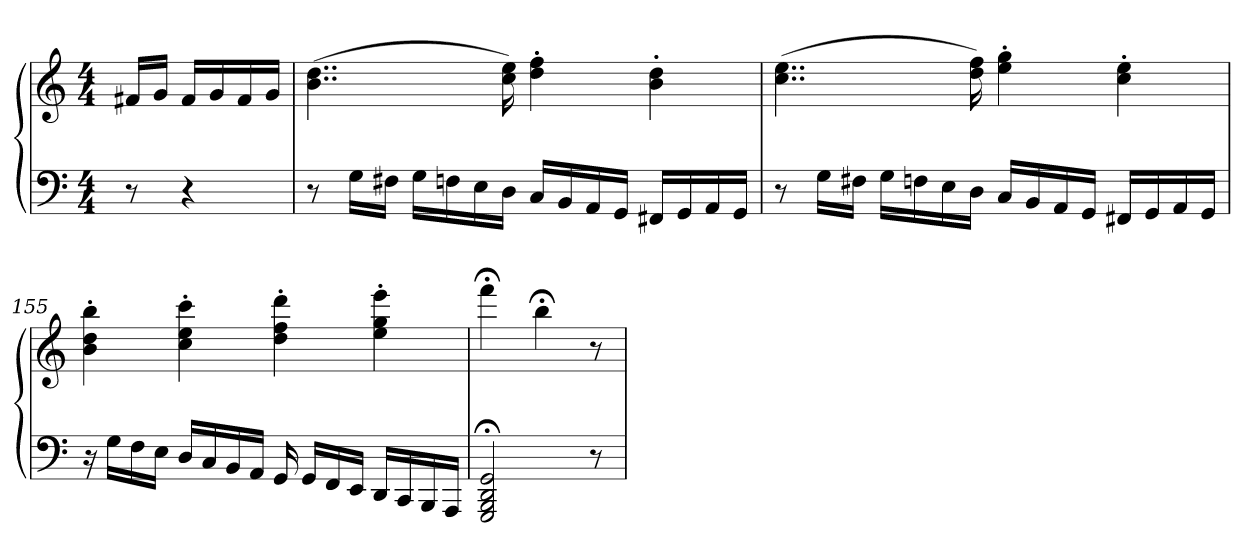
**kern	**kern
*part1	*part1
*staff2	*staff1
*clefF4	*clefG2
*k[]	*k[]
*C:	*C:
*M4/4	*M4/4
=	=
8r	16f#XLL
.	16gJJ
4r	16f#LL
.	16g
.	16f#
.	16gJJ
=153	=153
8r	(4..b 4..dd
16GLL	.
16F#XJJ	.
16GLL	.
16Fn	.
16E	.
16DJJ	16cc 16ee)
16CLL	4dd' 4ff'
16BB	.
16AA	.
16GGJJ	.
16FF#XLL	4b' 4dd'
16GG	.
16AA	.
16GGJJ	.
=154	=154
8r	(4..cc 4..ee
16GLL	.
16F#XJJ	.
16GLL	.
16Fn	.
16E	.
16DJJ	16dd 16ff)
16CLL	4ee' 4gg'
16BB	.
16AA	.
16GGJJ	.
16FF#XLL	4cc' 4ee'
16GG	.
16AA	.
16GGJJ	.
=155	=155
16r	4b' 4dd' 4bb'
16GLL	.
16F	.
16EJJ	.
16DLL	4cc' 4ee' 4ccc'
16C	.
16BB	.
16AAJJ	.
16GG	4dd' 4ff' 4ddd'
16GGLL	.
16FF	.
16EEJJ	.
16DDLL	4ee' 4gg' 4eee'
16CC	.
16BBB	.
16AAAJJ	.
=156	=156
2GGG;< 2BBB;< 2DD;< 2GG;<	4fff;<
.	4bb;<
8r	8r
=	=
*-	*-
